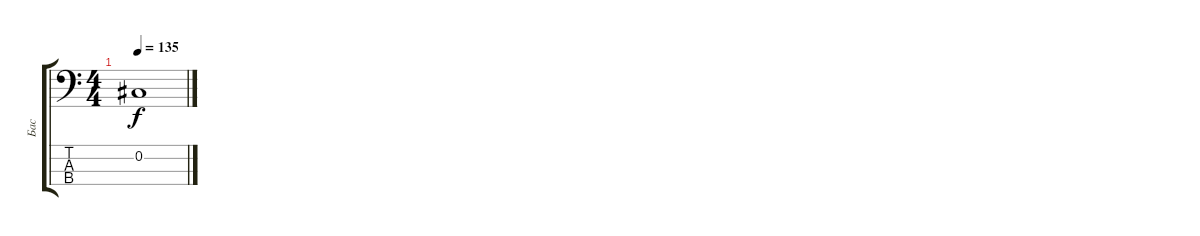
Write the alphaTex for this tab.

\track ("Бас" "Бас") {instrument electricbassfinger}
\staff {score tabs}
\tuning (Gb2 Db2 Ab1 Eb1) {hide}
\ts (4 4)
\tempo 135
\clef f4
\ks c
0.2{t}.1{dy f}
